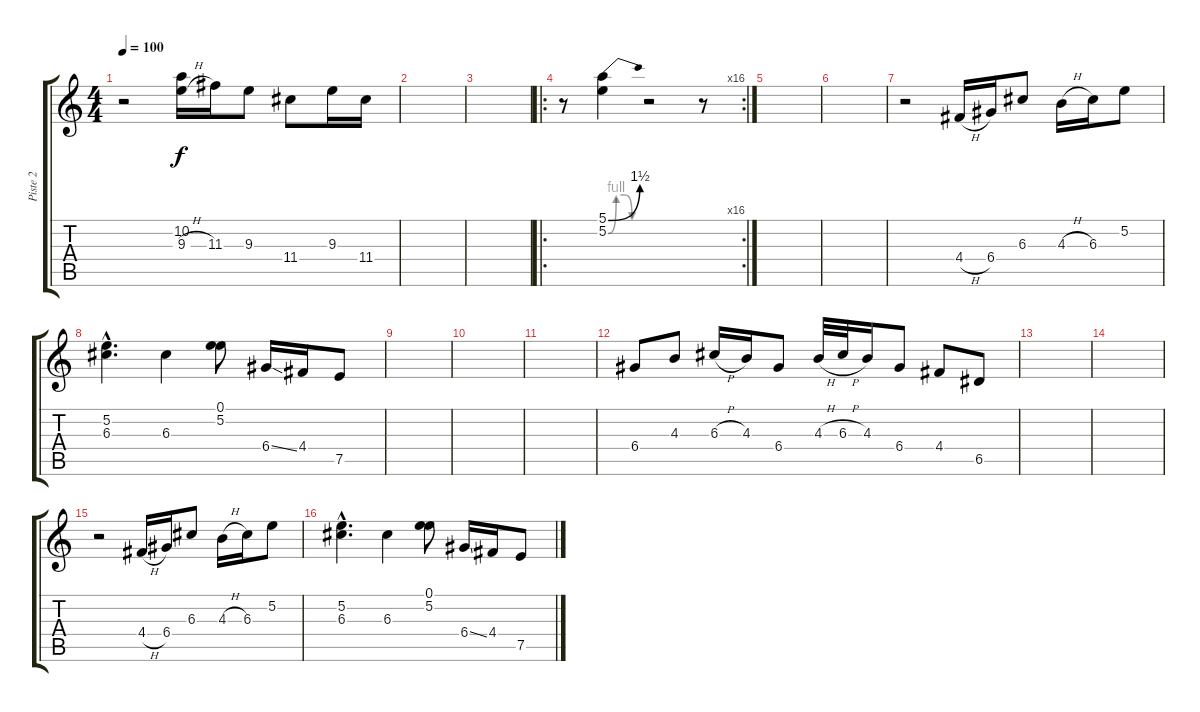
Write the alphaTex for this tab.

\track ("Piste 2" "Piste 2") {instrument distortionguitar}
\staff {score tabs}
\tuning (E4 B3 G3 D3 A2 E2) {hide}
\ts (4 4)
\tempo 100
\clef g2
\ks c
r.2{dy f} (10.2 9.3{h}).16 11.3.16 9.3.8 11.4.8 9.3.16 11.4.16 |
|
|
\ro
\rc 16
r.8 (5.1{be (bend 0 0 60 6)} 5.2{be (custom 0 0 15 4 30 4 45 0 60 0)}).4 r.2 r.8 |
|
|
r.2 4.4{h}.16 6.4.16 6.3.8 4.3{h}.16 6.3.16 5.2.8 |
(5.2{hac} 6.3{hac}).4{d} 6.3.4 (0.1 5.2).8 6.4{ss}.16 4.4.16 7.5.8 |
|
|
|
6.4.8 4.3.8 6.3{h}.16 4.3.16 6.4.8 4.3{h}.32 6.3{h}.32 4.3.16 6.4.8 4.4.8 6.5.8 |
|
|
r.2 4.4{h}.16 6.4.16 6.3.8 4.3{h}.16 6.3.16 5.2.8 |
(5.2{hac} 6.3{hac}).4{d} 6.3.4 (0.1 5.2).8 6.4{ss}.16 4.4.16 7.5.8
